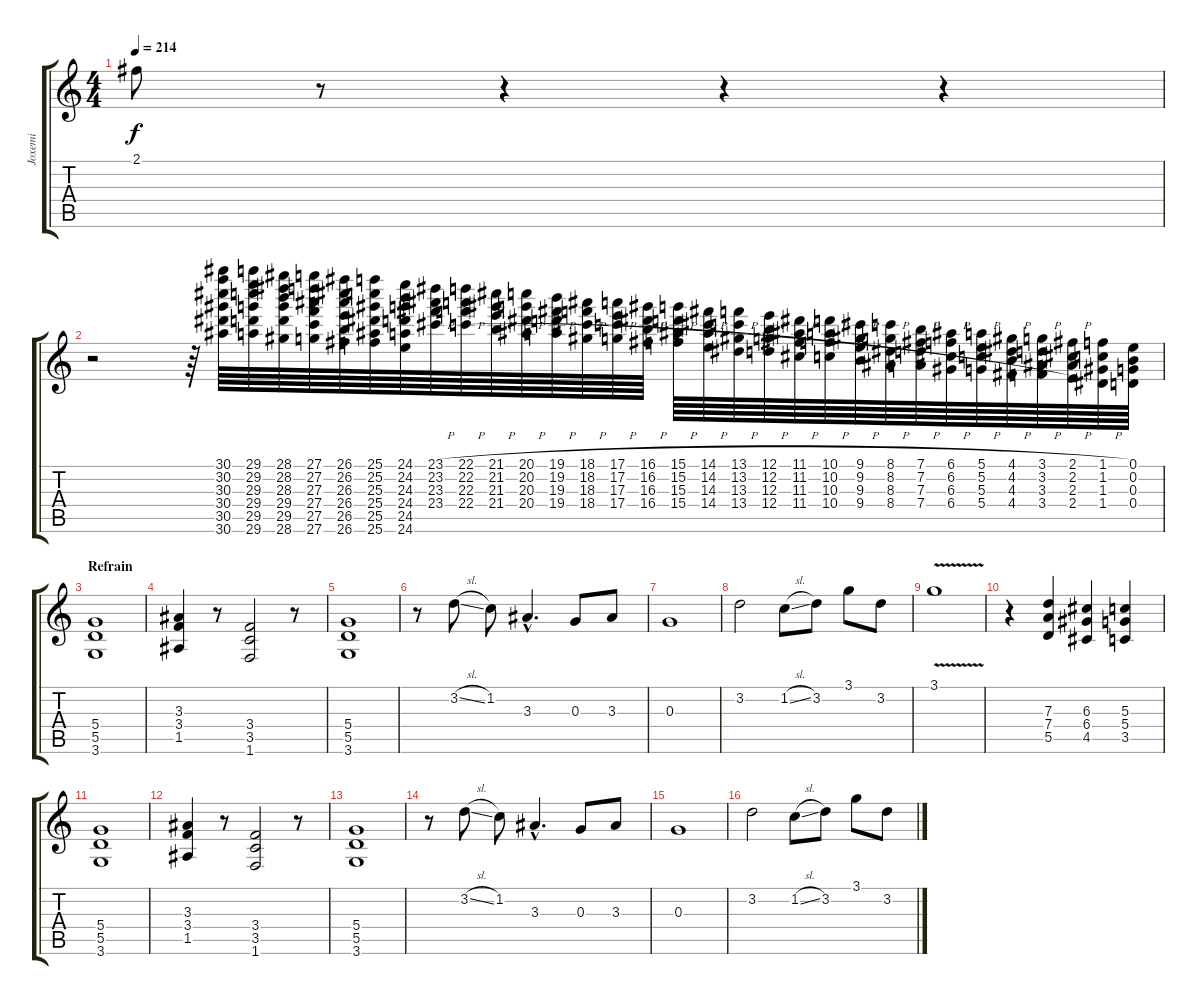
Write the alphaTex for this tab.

\track ("Joxemi" "Joxemi") {instrument overdrivenguitar}
\staff {score tabs}
\tuning (E4 B3 G3 D3 A2 E2) {hide}
\ts (4 4)
\tempo 214
\clef g2
\ks c
2.1.8{dy f} r.8 r.4 r.4 r.4 |
r.2 r.64 (30.1 30.2 30.3 30.4 30.5 30.6).64 (29.1 29.2 29.3 29.4 29.5 29.6).64 (28.1 28.2 28.3 29.4 29.5 28.6).64 (27.1 27.2 27.3 27.4 27.5 27.6).64 (26.1 26.2 26.3 26.4 26.5 26.6).64 (25.1 25.2 25.3 25.4 25.5 25.6).64 (24.1 24.2 24.3 24.4 24.5 24.6).64 (23.1{h} 23.2{h} 23.3{h} 23.4{h}).64 (22.1{h} 22.2{h} 22.3{h} 22.4{h}).64 (21.1{h} 21.2{h} 21.3{h} 21.4{h}).64 (20.1{h} 20.2{h} 20.3{h} 20.4{h}).64 (19.1{h} 19.2{h} 19.3{h} 19.4{h}).64 (18.1{h} 18.2{h} 18.3{h} 18.4{h}).64 (17.1{h} 17.2{h} 17.3{h} 17.4{h}).64 (16.1{h} 16.2{h} 16.3{h} 16.4{h}).64 (15.1{h} 15.2{h} 15.3{h} 15.4{h}).64 (14.1{h} 14.2{h} 14.3{h} 14.4{h}).64 (13.1{h} 13.2{h} 13.3{h} 13.4{h}).64 (12.1{h} 12.2{h} 12.3{h} 12.4{h}).64 (11.1{h} 11.2{h} 11.3{h} 11.4{h}).64 (10.1{h} 10.2{h} 10.3{h} 10.4{h}).64 (9.1{h} 9.2{h} 9.3{h} 9.4{h}).64 (8.1{h} 8.2{h} 8.3{h} 8.4{h}).64 (7.1{h} 7.2{h} 7.3{h} 7.4{h}).64 (6.1{h} 6.2{h} 6.3{h} 6.4{h}).64 (5.1{h} 5.2{h} 5.3{h} 5.4{h}).64 (4.1{h} 4.2{h} 4.3{h} 4.4{h}).64 (3.1{h} 3.2{h} 3.3{h} 3.4{h}).64 (2.1{h} 2.2{h} 2.3{h} 2.4{h}).64 (1.1{h} 1.2{h} 1.3{h} 1.4{h}).64 (0.1 0.2 0.3 0.4).64 |
\section ("" "Refrain")
(5.4 5.5 3.6).1 |
(3.3 3.4 1.5).4 r.8 (3.4 3.5 1.6).2 r.8 |
(5.4 5.5 3.6).1 |
r.8 3.2{sl}.8 1.2.8 3.3{hac}.4{d} 0.3.8 3.3.8 |
0.3.1 |
3.2.2 1.2{sl}.8 3.2.8 3.1.8 3.2.8 |
3.1{v}.1 |
r.4 (7.3 7.4 5.5).4 (6.3 6.4 4.5).4 (5.3 5.4 3.5).4 |
(5.4 5.5 3.6).1 |
(3.3 3.4 1.5).4 r.8 (3.4 3.5 1.6).2 r.8 |
(5.4 5.5 3.6).1 |
r.8 3.2{sl}.8 1.2.8 3.3{hac}.4{d} 0.3.8 3.3.8 |
0.3.1 |
3.2.2 1.2{sl}.8 3.2.8 3.1.8 3.2.8
